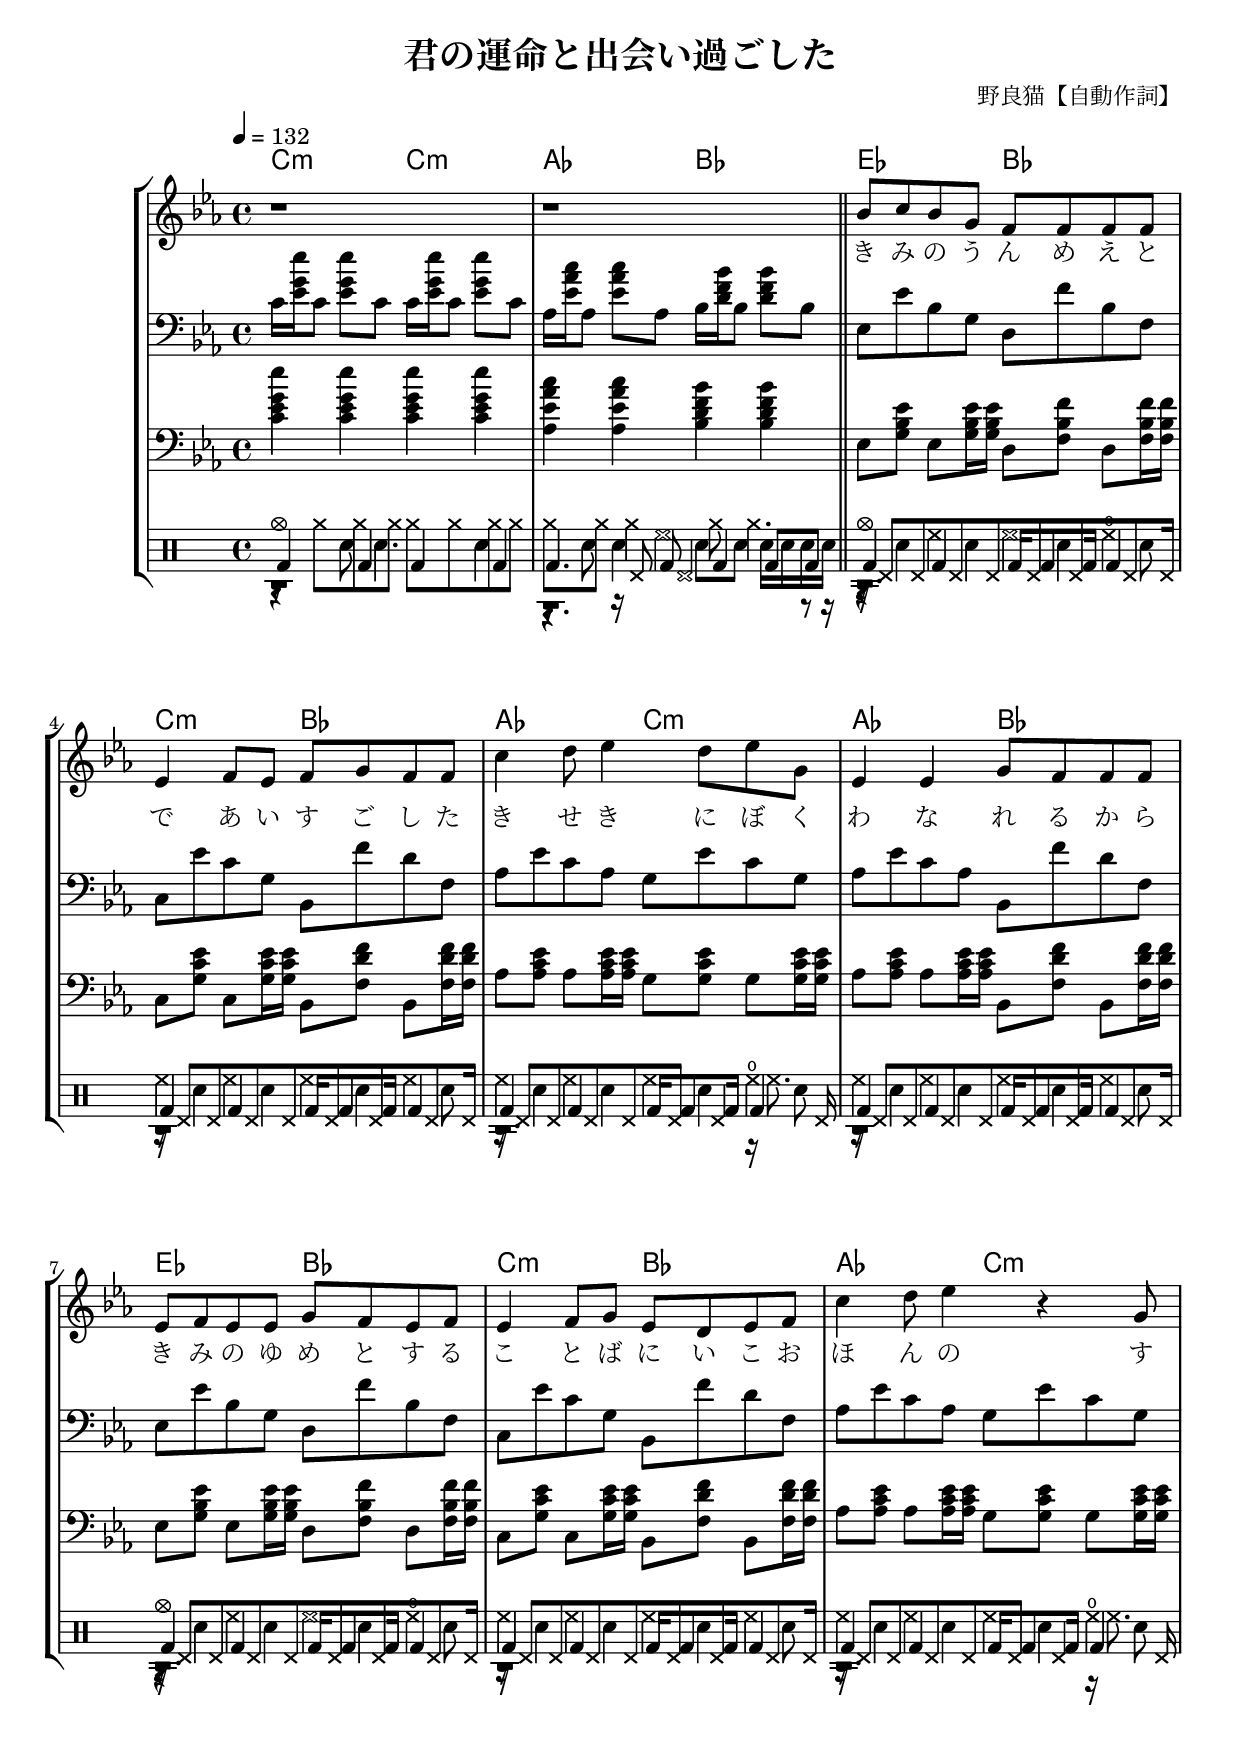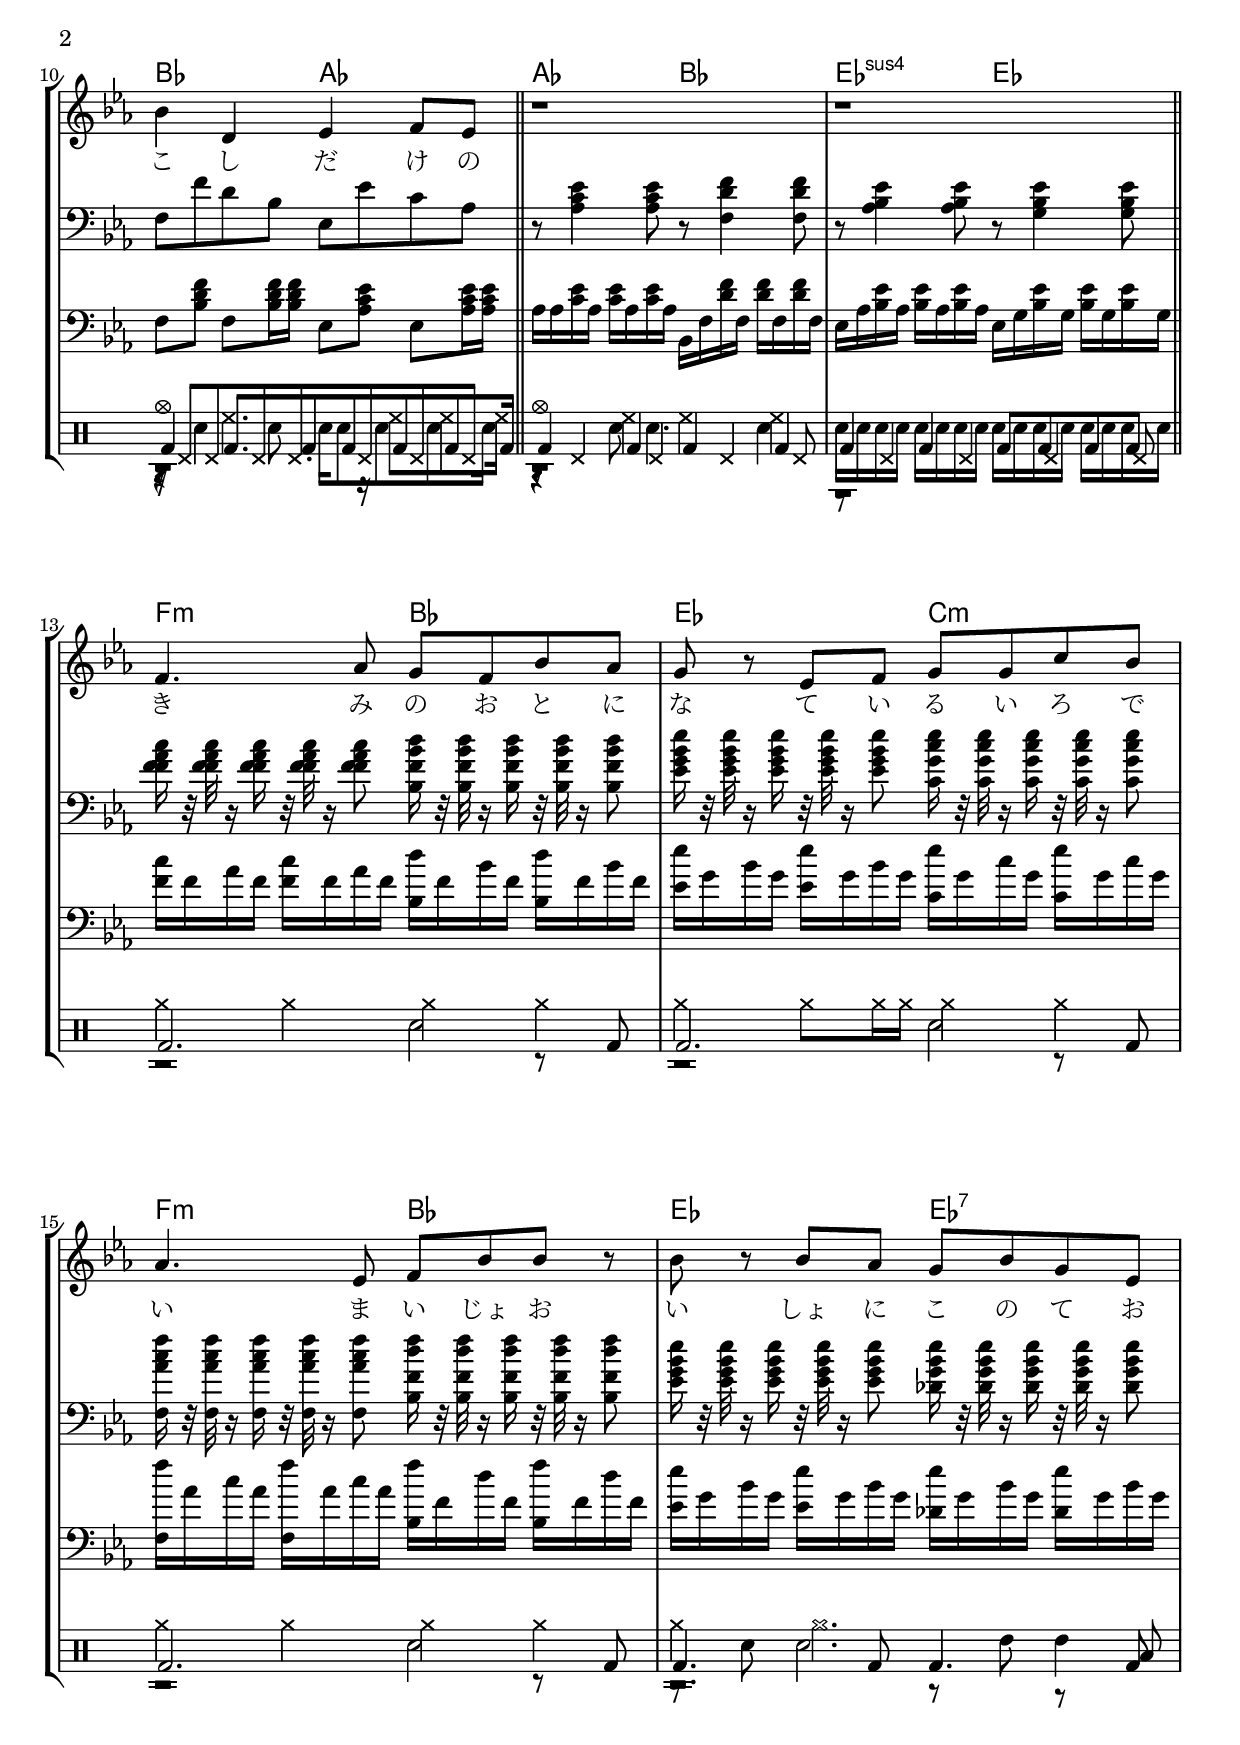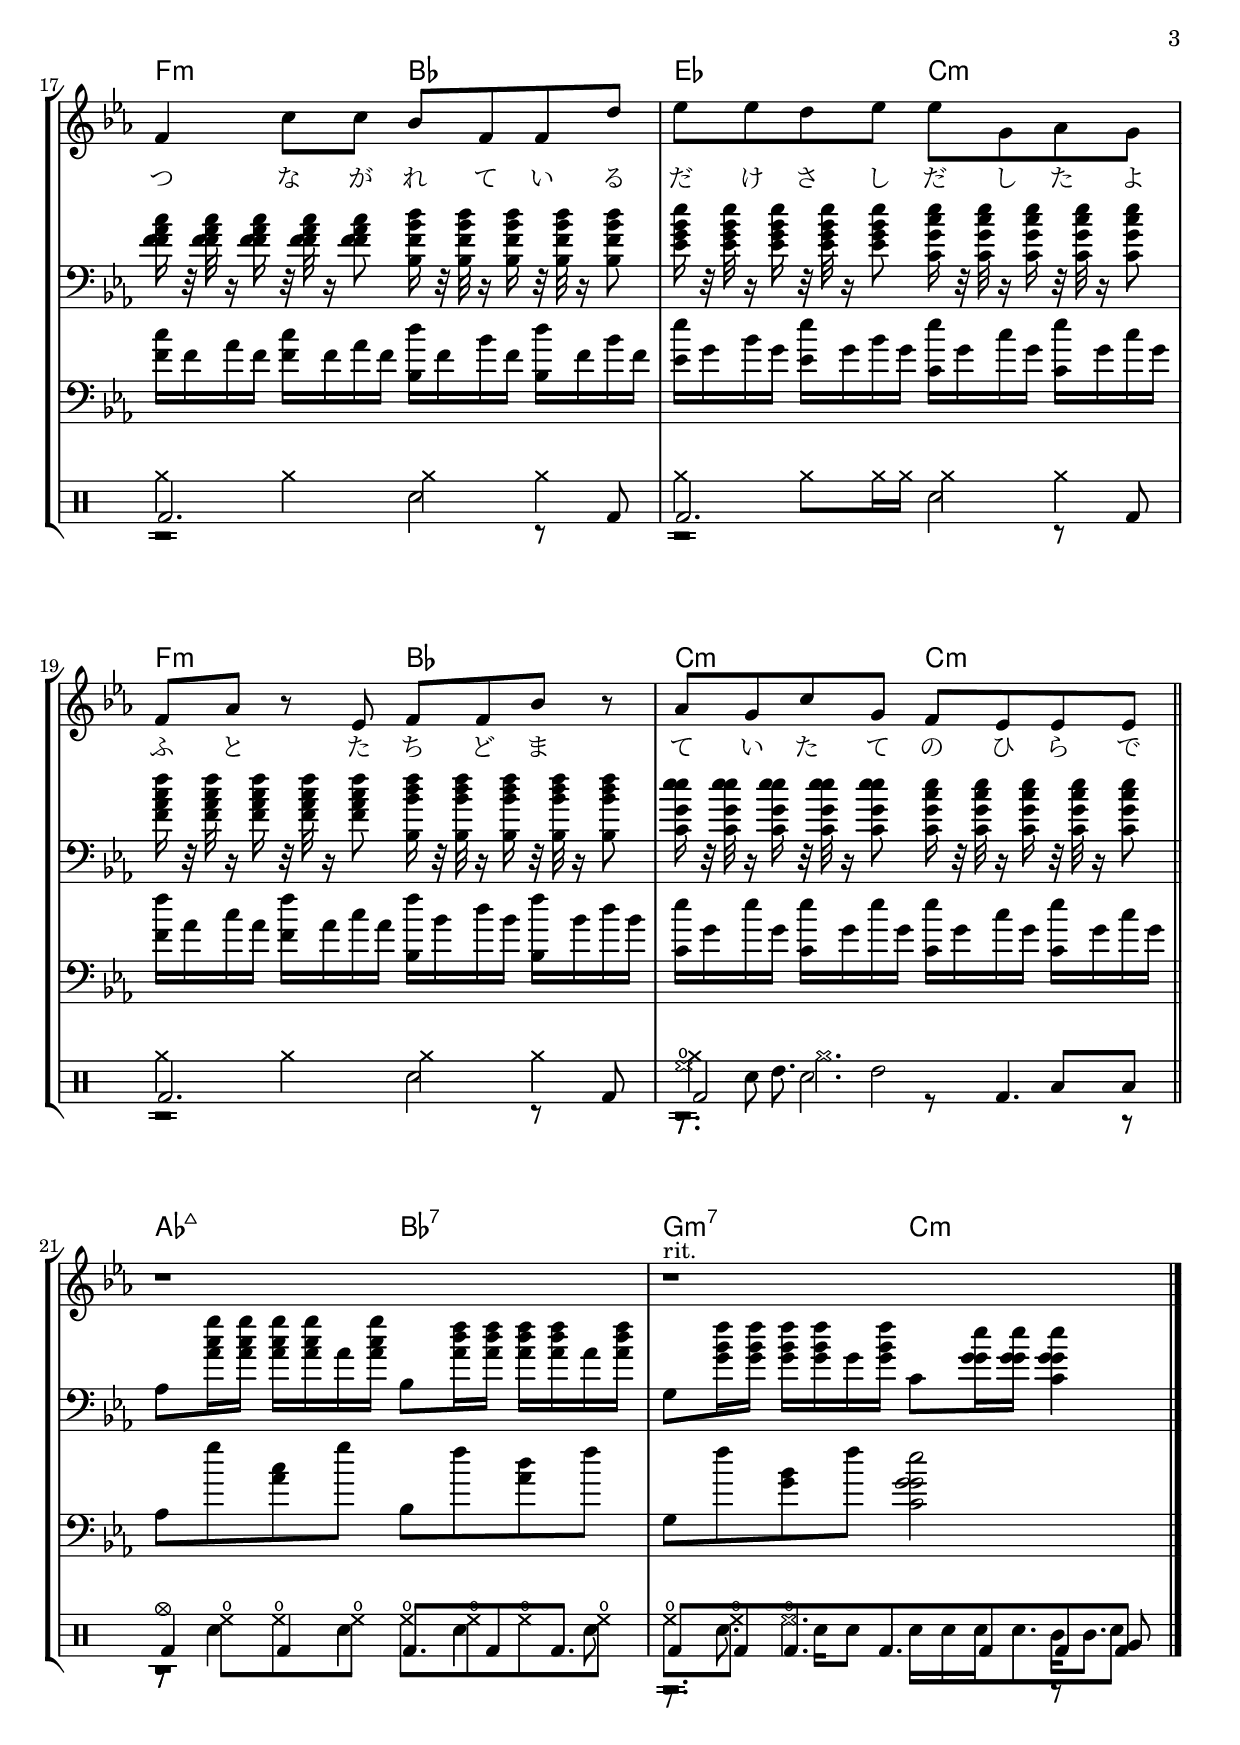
\version "2.12.1"

\header {
	title = \markup {君の運命と出会い過ごした}
	composer = \markup \center-column {野良猫【自動作詞】}
}

harmony = \chordmode {
	c2:m c:m as bes 

	es bes c:m bes as c:m as bes es bes c:m bes as c:m bes as 

	as bes es:sus4 es 

	f:m bes es c:m f:m bes es es:7 f:m bes es c:m f:m bes c:m c:m 

	as:maj7 bes:7 g:min7 c:m 
}

melody = {
	\key es \major
	\tempo 4 = 132
	r1 | r1   
	\set Staff.midiInstrument = #"fss0.37"
	 bes'8  c''8  bes'8  g'8  f'8  f'8  f'8  f'8 
	es'4  f'8  es'8  f'8  g'8  f'8  f'8 
	c''4  d''8  es''4  d''8  es''8  g'8 
	es'4  es'4  g'8  f'8  f'8  f'8 
	es'8  f'8  es'8  es'8  g'8  f'8  es'8  f'8 
	es'4  f'8  g'8  es'8  d'8  es'8  f'8 
	c''4  d''8  es''4  r4  g'8 
	bes'4  d'4  es'4  f'8  es'8
	r1 | r1   
	\set Staff.midiInstrument = #"fss0.37"
	 f'4.  as'8  g'8  f'8  bes'8  as'8 
	g'8  r8  es'8  f'8  g'8  g'8  c''8  bes'8 
	as'4.  es'8  f'8  bes'8  bes'8  r8 
	bes'8  r8  bes'8  as'8  g'8  bes'8  g'8  es'8 
	f'4  c''8  c''8  bes'8  f'8  f'8  d''8 
	es''8  es''8  d''8  es''8  es''8  g'8  as'8  g'8 
	f'8  as'8  r8  es'8  f'8  f'8  bes'8  r8 
	as'8  g'8  c''8  g'8  f'8  es'8  es'8  es'8
	r1 | r1^"rit." \bar "|."
}

words = \lyricmode {
	
	き  み  の  う  ん  め  え  と  で  あ  い  す  ご  し  た  き  せ  き  に  ぼ  く  わ  な  れ  る  か  ら  き  み  の  ゆ  め  と  す  る  こ  と  ば  に  い  こ  お  ほ  ん  の  す  こ  し  だ  け  の  
	
	き  み  の  お  と  に  な  て  い  る  い  ろ  で  い  ま  い  じょ  お  い  しょ  に  こ  の  て  お  つ  な  が  れ  て  い  る  だ  け  さ  し  だ  し  た  よ  ふ  と  た  ち  ど  ま  て  い  た  て  の  ひ  ら  で  
	
}

tempochange = {
	\tempo 4 = 132
	r1 | r1 \bar "||"
	\tempo 4 = 132
	r1 | r1 | r1 | r1 | r1 | r1 | r1 | r1 \bar "||"
	\tempo 4 = 132
	r1 | r1 \bar "||"
	\tempo 4 = 132
	r1 | r1 | r1 | r1 | r1 | r1 | r1 | r1 \bar "||"
	\tempo 4 = 132
	r1 | \tempo 4 = 99 r2 \tempo 4 = 88 r2 \bar "|."
}

mainacc = {
	\clef bass
	\set Staff.midiInstrument = #"Harmonica"
	\key es \major
	\tempo 4 = 132
	c'16 <es' g' es''>16 c'8 <es' g' es''>8 c'8
	c'16 <es' g' es''>16 c'8 <es' g' es''>8 c'8
	as16 <es' as' c''>16 as8 <es' as' c''>8 as8
	bes16 <d' f' bes'>16 bes8 <d' f' bes'>8 bes8
	\bar "||"

	\set Staff.midiInstrument = #"Accordion"
	es8 es' bes g
	d8 f' bes f
	c8 es' c' g
	bes,8 f' d' f
	as8 es' c' as
	g8 es' c' g
	as8 es' c' as
	bes,8 f' d' f
	es8 es' bes g
	d8 f' bes f
	c8 es' c' g
	bes,8 f' d' f
	as8 es' c' as
	g8 es' c' g
	f8 f' d' bes
	es8 es' c' as
	\bar "||"

	\set Staff.midiInstrument = #"Acoustic grand"
	r8 <as c' es'>4 <as c' es'>8
	r8 <f d' f'>4 <f d' f'>8
	r8 <as bes es'>4 <as bes es'>8
	r8 <g bes es'>4 <g bes es'>8
	\bar "||"

	\set Staff.midiInstrument = #"Alto Sax"
	<f' f' as' c''>16 r32 <f' f' as' c''>32 r16     <f' f' as' c''>16 r32 <f' f' as' c''>32 r16     <f' f' as' c''>8
	<bes f' bes' d''>16 r32 <bes f' bes' d''>32 r16     <bes f' bes' d''>16 r32 <bes f' bes' d''>32 r16     <bes f' bes' d''>8
	<es' g' bes' es''>16 r32 <es' g' bes' es''>32 r16     <es' g' bes' es''>16 r32 <es' g' bes' es''>32 r16     <es' g' bes' es''>8
	<c' g' c'' es''>16 r32 <c' g' c'' es''>32 r16     <c' g' c'' es''>16 r32 <c' g' c'' es''>32 r16     <c' g' c'' es''>8
	<f as' c'' f''>16 r32 <f as' c'' f''>32 r16     <f as' c'' f''>16 r32 <f as' c'' f''>32 r16     <f as' c'' f''>8
	<bes f' d'' f''>16 r32 <bes f' d'' f''>32 r16     <bes f' d'' f''>16 r32 <bes f' d'' f''>32 r16     <bes f' d'' f''>8
	<es' g' bes' es''>16 r32 <es' g' bes' es''>32 r16     <es' g' bes' es''>16 r32 <es' g' bes' es''>32 r16     <es' g' bes' es''>8
	<des' g' bes' es''>16 r32 <des' g' bes' es''>32 r16     <des' g' bes' es''>16 r32 <des' g' bes' es''>32 r16     <des' g' bes' es''>8
	<f' f' as' c''>16 r32 <f' f' as' c''>32 r16     <f' f' as' c''>16 r32 <f' f' as' c''>32 r16     <f' f' as' c''>8
	<bes f' bes' d''>16 r32 <bes f' bes' d''>32 r16     <bes f' bes' d''>16 r32 <bes f' bes' d''>32 r16     <bes f' bes' d''>8
	<es' g' bes' es''>16 r32 <es' g' bes' es''>32 r16     <es' g' bes' es''>16 r32 <es' g' bes' es''>32 r16     <es' g' bes' es''>8
	<c' g' c'' es''>16 r32 <c' g' c'' es''>32 r16     <c' g' c'' es''>16 r32 <c' g' c'' es''>32 r16     <c' g' c'' es''>8
	<f' as' c'' f''>16 r32 <f' as' c'' f''>32 r16     <f' as' c'' f''>16 r32 <f' as' c'' f''>32 r16     <f' as' c'' f''>8
	<bes bes' d'' f''>16 r32 <bes bes' d'' f''>32 r16     <bes bes' d'' f''>16 r32 <bes bes' d'' f''>32 r16     <bes bes' d'' f''>8
	<c' g' es'' es''>16 r32 <c' g' es'' es''>32 r16     <c' g' es'' es''>16 r32 <c' g' es'' es''>32 r16     <c' g' es'' es''>8
	<c' g' c'' es''>16 r32 <c' g' c'' es''>32 r16     <c' g' c'' es''>16 r32 <c' g' c'' es''>32 r16     <c' g' c'' es''>8
	\bar "||"

	\set Staff.midiInstrument = #"Rock Organ"
	as8 <as' c'' g''>16 <as' c'' g''>16   <as' c'' g''>16 <as' c'' g''>16   as'16 <as' c'' g''>16
	bes8 <as' d'' f''>16 <as' d'' f''>16   <as' d'' f''>16 <as' d'' f''>16   as'16 <as' d'' f''>16
	g8 <g' bes' f''>16 <g' bes' f''>16   <g' bes' f''>16 <g' bes' f''>16   g'16 <g' bes' f''>16
	c'8 <g' g' es''>16 <g' g' es''>16 <c' g' g' es''>4
	\bar "|."
}

subacc = {
	\clef bass
	\set Staff.midiInstrument = #"Concertina"
	\key es \major
	\tempo 4 = 132
	<c' es' g' es''>4 <c' es' g' es''>4
	<c' es' g' es''>4 <c' es' g' es''>4
	<as es' as' c''>4 <as es' as' c''>4
	<bes d' f' bes'>4 <bes d' f' bes'>4
	\bar "||"

	\set Staff.midiInstrument = #"Contrabass"
	es8 <g bes es'> es <g bes es'>16 <g bes es'>
	d8 <f bes f'> d <f bes f'>16 <f bes f'>
	c8 <g c' es'> c <g c' es'>16 <g c' es'>
	bes,8 <f d' f'> bes, <f d' f'>16 <f d' f'>
	as8 <as c' es'> as <as c' es'>16 <as c' es'>
	g8 <g c' es'> g <g c' es'>16 <g c' es'>
	as8 <as c' es'> as <as c' es'>16 <as c' es'>
	bes,8 <f d' f'> bes, <f d' f'>16 <f d' f'>
	es8 <g bes es'> es <g bes es'>16 <g bes es'>
	d8 <f bes f'> d <f bes f'>16 <f bes f'>
	c8 <g c' es'> c <g c' es'>16 <g c' es'>
	bes,8 <f d' f'> bes, <f d' f'>16 <f d' f'>
	as8 <as c' es'> as <as c' es'>16 <as c' es'>
	g8 <g c' es'> g <g c' es'>16 <g c' es'>
	f8 <bes d' f'> f <bes d' f'>16 <bes d' f'>
	es8 <as c' es'> es <as c' es'>16 <as c' es'>
	\bar "||"

	\set Staff.midiInstrument = #"Tenor Sax"
	as16 as <c' es'> as <c' es'> as <c' es'> as
	bes,16 f <d' f'> f <d' f'> f <d' f'> f
	es16 as <bes es'> as <bes es'> as <bes es'> as
	es16 g <bes es'> g <bes es'> g <bes es'> g
	\bar "||"

	\set Staff.midiInstrument = #"Lead 8 (bass+lead)"
	<f' c''>16 f' as' f' <f' c''> f' as' f'
	<bes d''>16 f' bes' f' <bes d''> f' bes' f'
	<es' es''>16 g' bes' g' <es' es''> g' bes' g'
	<c' es''>16 g' c'' g' <c' es''> g' c'' g'
	<f f''>16 as' c'' as' <f f''> as' c'' as'
	<bes f''>16 f' d'' f' <bes f''> f' d'' f'
	<es' es''>16 g' bes' g' <es' es''> g' bes' g'
	<des' es''>16 g' bes' g' <des' es''> g' bes' g'
	<f' c''>16 f' as' f' <f' c''> f' as' f'
	<bes d''>16 f' bes' f' <bes d''> f' bes' f'
	<es' es''>16 g' bes' g' <es' es''> g' bes' g'
	<c' es''>16 g' c'' g' <c' es''> g' c'' g'
	<f' f''>16 as' c'' as' <f' f''> as' c'' as'
	<bes f''>16 bes' d'' bes' <bes f''> bes' d'' bes'
	<c' es''>16 g' es'' g' <c' es''> g' es'' g'
	<c' es''>16 g' c'' g' <c' es''> g' c'' g'
	\bar "||"

	\set Staff.midiInstrument = #"Pad 4 (choir)"
	as8 g'' <as' c''> g''
	bes8 f'' <as' d''> f''
	g8 f'' <g' bes'> f''
	<c' g' g' es''>2
	\bar "|."
}

percA = {
	\drummode {
	r8 cymr8 cymr8 cymr8 cymr8 cymr8 cymr8 cymr8  |cymr8 cymr8 cymr4 cymr8 cymr4.  \bar "||"
	r2. hho4  |r1  |r2. hho4  |r1  |r2. hho4  |r1  |r2. hho4  |r1  \bar "||"
	r4 hh4 hh4 hh4  |r1  \bar "||"
	cymr4 cymr4 cymr4 cymr4  |cymr4 cymr8 cymr16 cymr16 cymr4 cymr4  |cymr4 cymr4 cymr4 cymr4  |cymr4 cymr2.  |cymr4 cymr4 cymr4 cymr4  |cymr4 cymr8 cymr16 cymr16 cymr4 cymr4  |cymr4 cymr4 cymr4 cymr4  |cymr4 cymr2.  \bar "||"
	r8 hho8 hho8 hho8 hho8 hho8 hho8 hho8  |hho8 hho8 hho2.  \bar "|."
	}
}

percB = {
	\drummode {
	r4 sn8 sn4. sn4  |r8 sn8 sn4 sn8 sn8 sn16 sn16 sn16 sn16  \bar "||"
	r4 hh4 hh2  |hh4 hh4 hh4 hh4  |hh4 hh4 hh4 r16 hh8.  |hh4 hh4 hh4 hh4  |r4 hh4 hh2  |hh4 hh4 hh4 hh4  |hh4 hh4 hh4 r16 hh8.  |r4 hh4. r16 hh8 hh8 hh16  \bar "||"
	r4 sn8 sn4. sn4  |sn16 sn16 sn16 sn16 sn16 sn16 sn16 sn16 sn16 sn16 sn16 sn16 sn16 sn16 sn16 sn16  \bar "||"
	r2 sn2  |r2 sn2  |r2 sn2  |r8 sn8 sn2.  |r2 sn2  |r2 sn2  |r2 sn2  |r8 sn8 sn2.  \bar "||"
	r8 sn4 sn4 sn4 sn8  |r8 sn8. sn16 sn8 sn16 sn16 sn16 sn8. sn8  \bar "|."
	}
}

percC = {
	\drummode {
	bd4 bd4 bd4 bd4  |bd4. bd8 bd4 bd8 bd8  \bar "||"
	r16 hhp8 hhp8 hhp8 hhp8 hhp8 hhp8 hhp8 hhp16  |r16 hhp8 hhp8 hhp8 hhp8 hhp8 hhp8 hhp8 hhp16  |r16 hhp8 hhp8 hhp8 hhp8 hhp8 hhp4 hhp16  |r16 hhp8 hhp8 hhp8 hhp8 hhp8 hhp8 hhp8 hhp16  |r16 hhp8 hhp8 hhp8 hhp8 hhp8 hhp8 hhp8 hhp16  |r16 hhp8 hhp8 hhp8 hhp8 hhp8 hhp8 hhp8 hhp16  |r16 hhp8 hhp8 hhp8 hhp8 hhp8 hhp4 hhp16  |r16 hhp8 hhp8 hhp8 hhp8. hhp8 hhp8 hhp8  \bar "||"
	bd4 bd4 bd4 bd4  |bd4 bd4 bd8 bd8 bd8 bd8  \bar "||"
	bd2. r8 bd8  |bd2. r8 bd8  |bd2. r8 bd8  |bd4. bd8 bd4. bd8  |bd2. r8 bd8  |bd2. r8 bd8  |bd2. r8 bd8  |bd2 r8 bd4.  \bar "||"
	bd4 bd4 bd8. bd8 bd8.  |bd8 bd8 bd8. bd8. bd8 bd8 bd8  \bar "|."
	}
}

percD = {
	\drummode {
	cymc1  |r1 \bar "||"
	r8 sn4 sn4 sn4 sn8  |r8 sn4 sn4 sn4 sn8  |r8 sn4 sn4 sn4 sn8  |r8 sn4 sn4 sn4 sn8  |r8 sn4 sn4 sn4 sn8  |r8 sn4 sn4 sn4 sn8  |r8 sn4 sn4 sn4 sn8  |r8 sn4 sn8 sn16 sn8 sn8 sn8 sn16  \bar "||"
	r8 hhp4 hhp4 hhp4 hhp8  |r8 hhp4 hhp4 hhp4 hhp8  \bar "||"
	r1 |r1 |r1 |r2 r8 tommh8 tommh4  |r1 |r1 |r1 |r8. tommh8. tommh2 r8  \bar "||"
	cymc1  |r1  \bar "|."
	}
}

percE = {
	\drummode {
	r1 |r4 r16 hhp8 hhp2 r16  \bar "||"
	bd4 bd4 bd16 bd8 bd16 bd4  |bd4 bd4 bd16 bd8 bd16 bd4  |bd4 bd4 bd16 bd8 bd16 bd4  |bd4 bd4 bd16 bd8 bd16 bd4  |bd4 bd4 bd16 bd8 bd16 bd4  |bd4 bd4 bd16 bd8 bd16 bd4  |bd4 bd4 bd16 bd8 bd16 bd4  |bd4 bd8. bd8 bd8 bd8 bd8 bd16  \bar "||"
	cymc1  |r1 \bar "||"
	r1 |r1 |r1 |r2. r8 toml8  |r1 |r1 |r1 |r2. toml8 toml8  \bar "||"
	r1 |r1 \bar "|."
	}
}

percF = {
	\drummode {
	r1 |r4. hh2 r8  \bar "||"
	cymc1  |r1 |r1 |r1 |cymc1  |r1 |r1 |cymc1  \bar "||"
	r1 | r1 \bar "||"
	r1 |r1 |r1 |r1 |r1 |r1 |r1 |hho1  \bar "||"
	r1 |r2. r8 tomfh8  \bar "|."
	}
}

percG = {
	\drummode {
	r1 | r1 \bar "||"
	r1 | r1 | r1 | r1 | r1 | r1 | r1 | r1 \bar "||"
	r1 | r1 \bar "||"
	r1 | r1 | r1 | r1 | r1 | r1 | r1 | r1 \bar "||"
	r1 |r2. tomml16 tomml8.  \bar "|."
	}
}

\score {
	<<
		\new StaffGroup <<
			\new ChordNames {\harmony}
			\new Voice = "melody" {\melody}
			\new Lyrics \lyricsto "melody" \words
			\new Staff = "mainacc" {\mainacc}
			\new Staff = "subacc" {\subacc}
			\new DrumStaff <<
				\new DrumVoice {\percA}
				\new DrumVoice {\percB}
				\new DrumVoice {\percC}
				\new DrumVoice {\percD}
				\new DrumVoice {\percE}
				\new DrumVoice {\percF}
				\new DrumVoice {\percG}
			>>
		>>
	>>
	\layout { }
}
